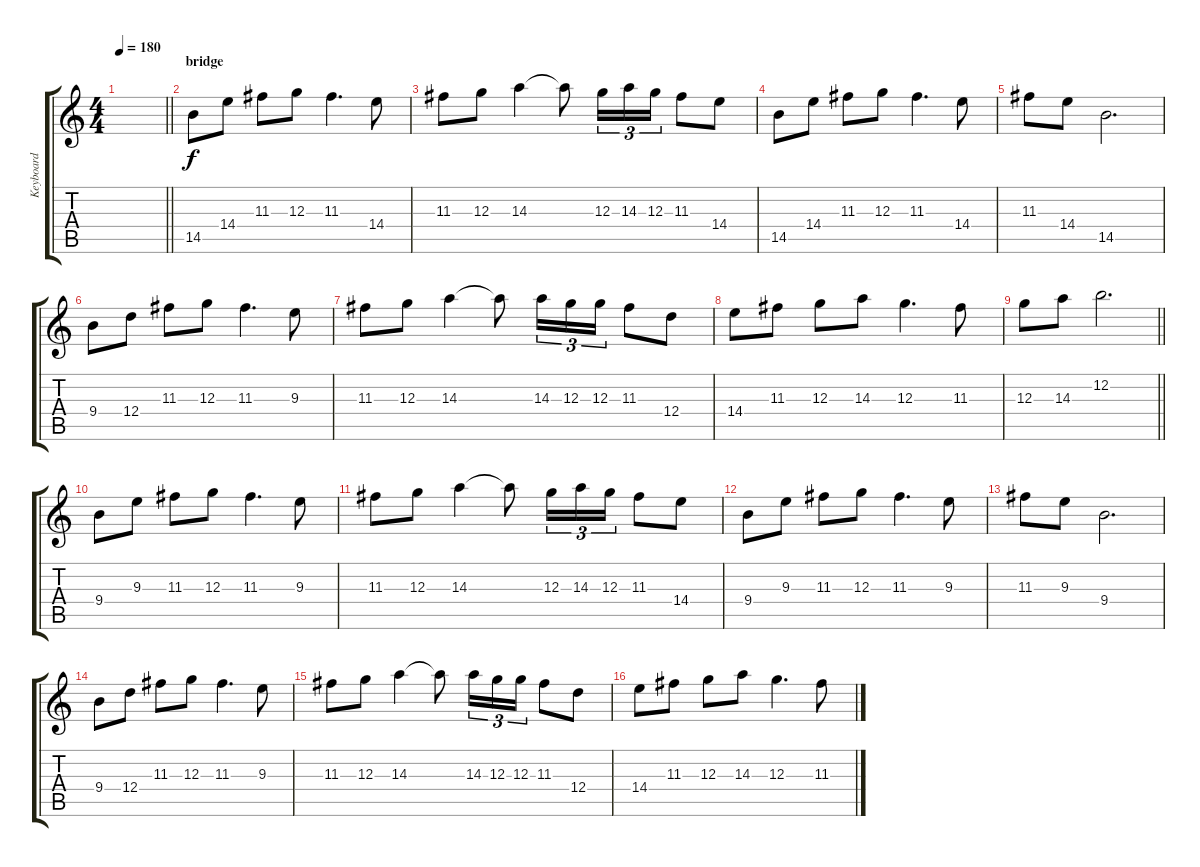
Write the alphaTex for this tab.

\track ("Keyboard" "Keyboard") {instrument rockorgan}
\staff {score tabs}
\tuning (E5 B4 G4 D4 A3 E3) {hide}
\ts (4 4)
\tempo 180
\clef g2
\barLineRight lightlight
\ks c
|
\section ("" "bridge")
14.5.8 14.4.8 11.3.8 12.3.8 11.3.4{d} 14.4.8 |
11.3.8 12.3.8 14.3.4 14.3{t}.8 12.3.16{tu (3 2)} 14.3.16{tu (3 2)} 12.3.16{tu (3 2)} 11.3.8 14.4.8 |
14.5.8 14.4.8 11.3.8 12.3.8 11.3.4{d} 14.4.8 |
11.3.8 14.4.8 14.5.2{d} |
9.4.8 12.4.8 11.3.8 12.3.8 11.3.4{d} 9.3.8 |
11.3.8 12.3.8 14.3.4 14.3{t}.8 14.3.16{tu (3 2)} 12.3.16{tu (3 2)} 12.3.16{tu (3 2)} 11.3.8 12.4.8 |
14.4.8 11.3.8 12.3.8 14.3.8 12.3.4{d} 11.3.8 |
\barLineRight lightlight
12.3.8 14.3.8 12.2.2{d} |
\section ("" "")
9.4.8 9.3.8 11.3.8 12.3.8 11.3.4{d} 9.3.8 |
11.3.8 12.3.8 14.3.4 14.3{t}.8 12.3.16{tu (3 2)} 14.3.16{tu (3 2)} 12.3.16{tu (3 2)} 11.3.8 14.4.8 |
9.4.8 9.3.8 11.3.8 12.3.8 11.3.4{d} 9.3.8 |
11.3.8 9.3.8 9.4.2{d} |
9.4.8 12.4.8 11.3.8 12.3.8 11.3.4{d} 9.3.8 |
11.3.8 12.3.8 14.3.4 14.3{t}.8 14.3.16{tu (3 2)} 12.3.16{tu (3 2)} 12.3.16{tu (3 2)} 11.3.8 12.4.8 |
14.4.8 11.3.8 12.3.8 14.3.8 12.3.4{d} 11.3.8
